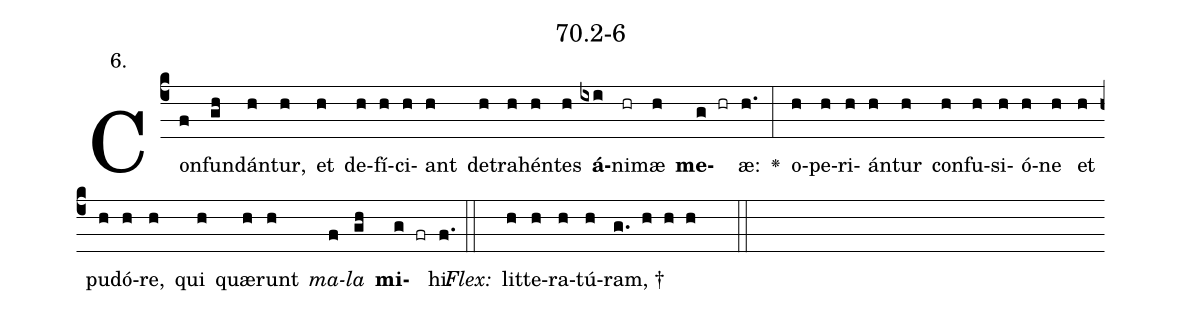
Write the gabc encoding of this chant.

name: 70.2-6;
annotation: 6.;
%%
(c4)Con(f)fun(gh)dán(h)tur,(h) et(h) de(h)fí(h)ci(h)ant(h) de(h)tra(h)hén(h)tes(h) <b>á</b>(ixi)ni(hr)mæ(h) <b>me</b>(g hr)æ:(h.) <v>\greheightstar</v>(:) o(h)pe(h)ri(h)án(h)tur(h) con(h)fu(h)si(h)ó(h)ne(h) et(h) pu(h)dó(h)re,(h) qui(h) quæ(h)runt(h) <i>ma</i>(f)<i>la</i>(gh) <b>mi</b>(g fr)hi.(f.) (::)
<i>Flex:</i>()  lit(h)te(h)ra(h)tú(h)ram, †(g. h h h  ::)

%E(h) u(h) o(f) u(gh) a(g) e.(f.) (::)
